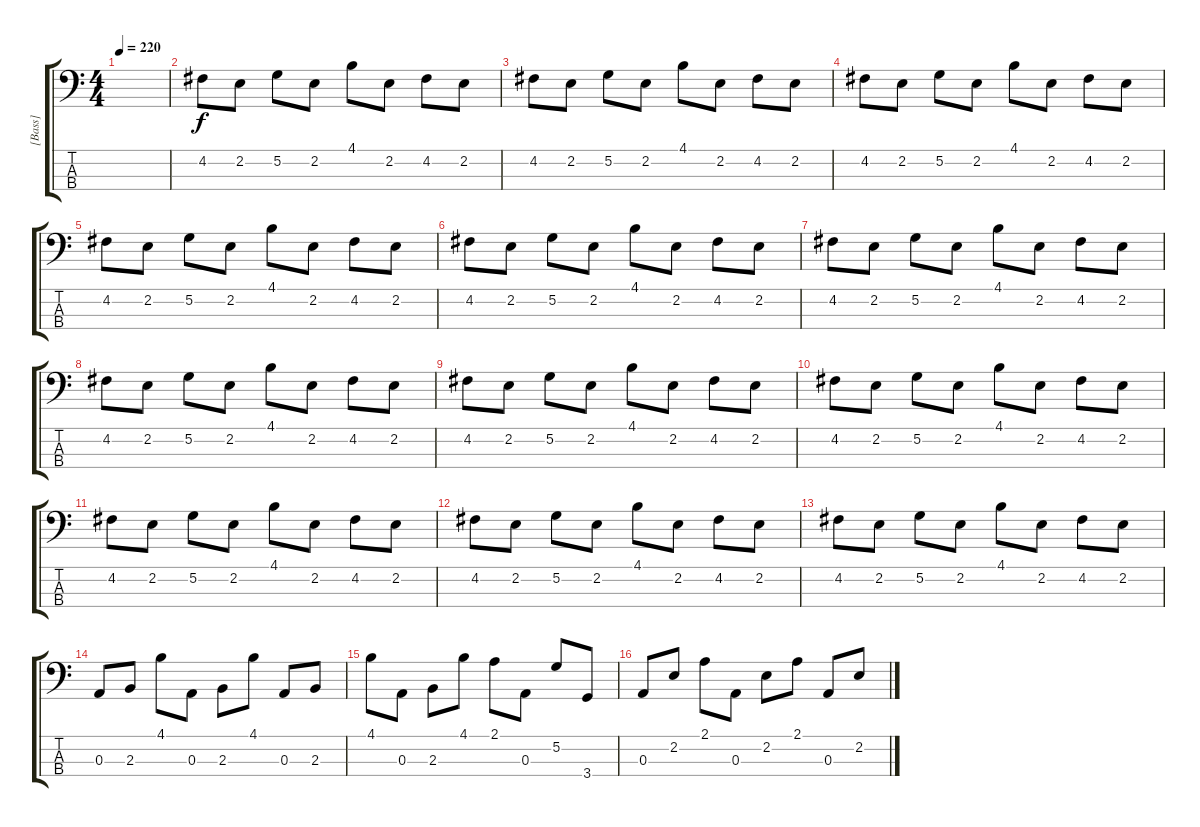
\track ("[Bass]" "[Bass]") {instrument electricbassfinger}
\staff {score tabs}
\tuning (G2 D2 A1 E1) {hide}
\ts (4 4)
\tempo 220
\clef f4
\ks c
|
4.2.8 2.2.8 5.2.8 2.2.8 4.1.8 2.2.8 4.2.8 2.2.8 |
4.2.8 2.2.8 5.2.8 2.2.8 4.1.8 2.2.8 4.2.8 2.2.8 |
4.2.8 2.2.8 5.2.8 2.2.8 4.1.8 2.2.8 4.2.8 2.2.8 |
4.2.8 2.2.8 5.2.8 2.2.8 4.1.8 2.2.8 4.2.8 2.2.8 |
4.2.8 2.2.8 5.2.8 2.2.8 4.1.8 2.2.8 4.2.8 2.2.8 |
4.2.8 2.2.8 5.2.8 2.2.8 4.1.8 2.2.8 4.2.8 2.2.8 |
4.2.8 2.2.8 5.2.8 2.2.8 4.1.8 2.2.8 4.2.8 2.2.8 |
4.2.8 2.2.8 5.2.8 2.2.8 4.1.8 2.2.8 4.2.8 2.2.8 |
4.2.8 2.2.8 5.2.8 2.2.8 4.1.8 2.2.8 4.2.8 2.2.8 |
4.2.8 2.2.8 5.2.8 2.2.8 4.1.8 2.2.8 4.2.8 2.2.8 |
4.2.8 2.2.8 5.2.8 2.2.8 4.1.8 2.2.8 4.2.8 2.2.8 |
4.2.8 2.2.8 5.2.8 2.2.8 4.1.8 2.2.8 4.2.8 2.2.8 |
0.3.8 2.3.8 4.1.8 0.3.8 2.3.8 4.1.8 0.3.8 2.3.8 |
4.1.8 0.3.8 2.3.8 4.1.8 2.1.8 0.3.8 5.2.8 3.4.8 |
0.3.8 2.2.8 2.1.8 0.3.8 2.2.8 2.1.8 0.3.8 2.2.8
